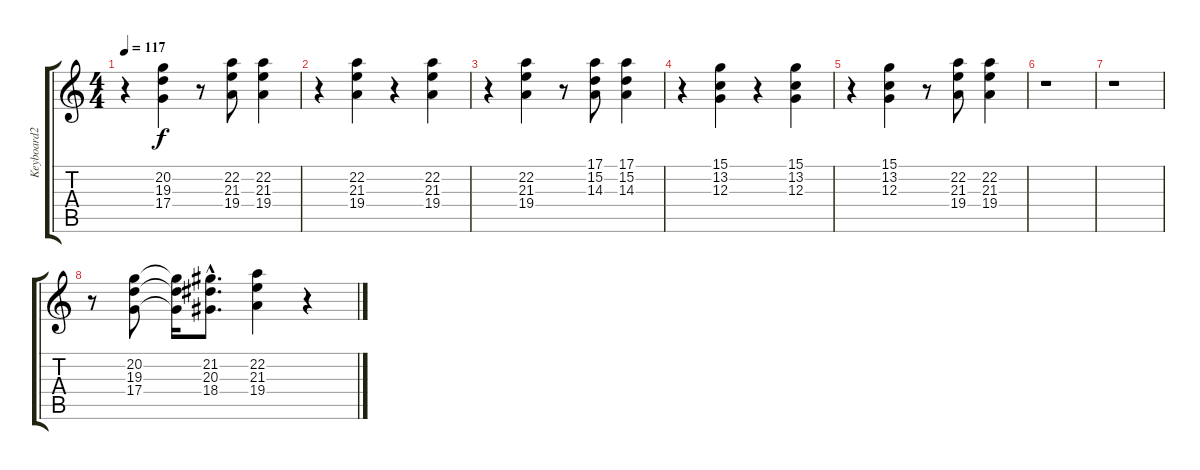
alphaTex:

\track ("Keyboard2" "Keyboard2") {instrument violin}
\staff {score tabs}
\tuning (E4 B3 G3 D3 A2 E2) {hide}
\ts (4 4)
\tempo 117
\clef g2
\ks c
r.4{dy f} (20.2 19.3 17.4).4 r.8 (22.2 21.3 19.4).8 (22.2 21.3 19.4).4 |
r.4 (22.2 21.3 19.4).4 r.4 (22.2 21.3 19.4).4 |
r.4 (22.2 21.3 19.4).4 r.8 (17.1 15.2 14.3).8 (17.1 15.2 14.3).4 |
r.4 (15.1 13.2 12.3).4 r.4 (15.1 13.2 12.3).4 |
r.4 (15.1 13.2 12.3).4 r.8 (22.2 21.3 19.4).8 (22.2 21.3 19.4).4 |
r.1 |
r.1 |
r.8 (20.2 19.3 17.4).8 (20.2{t} 19.3{t} 17.4{t}).16 (21.2{hac} 20.3{hac} 18.4{hac}).8{d} (22.2 21.3 19.4).4 r.4
